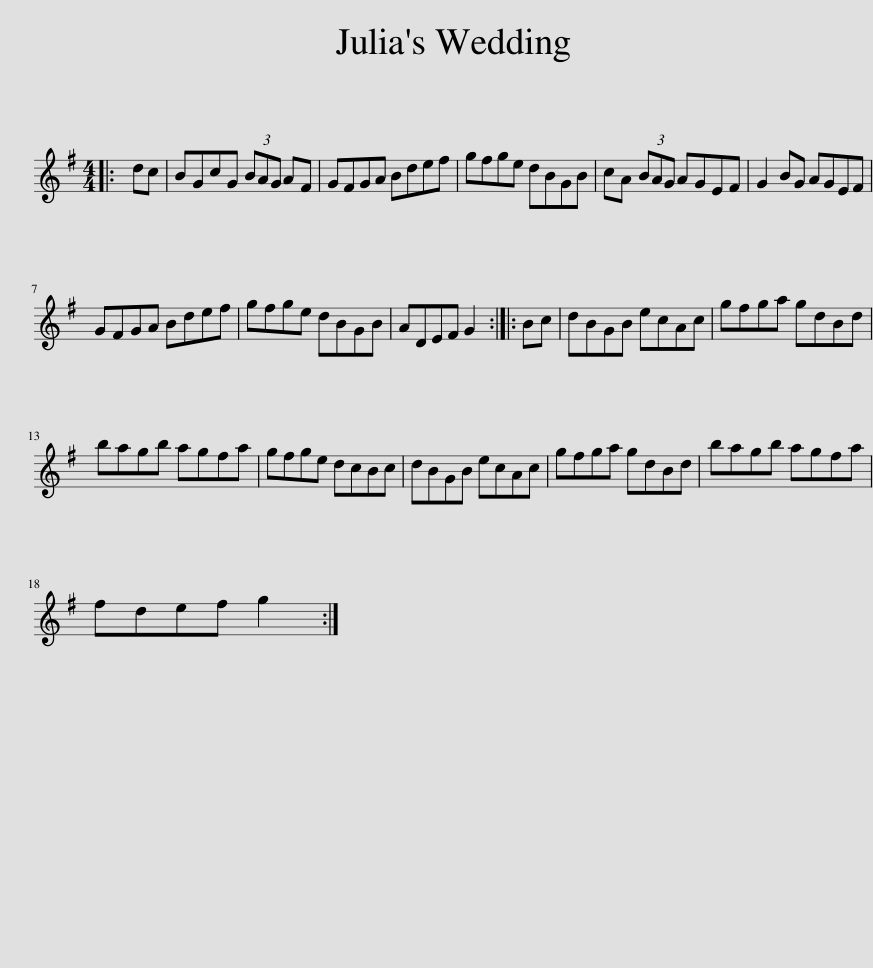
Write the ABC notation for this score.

X:1
L:1/8
M:4/4
I:linebreak $
K:G
V:1 treble
V:1
|: dc | BGcG (3BAG AF | GFGA Bdef | gfge dBGB | cA (3BAG AGEF | %5
 G2 BG AGEF |$ GFGA Bdef | gfge dBGB | ADEF G2 :: Bc | %10
 dBGB ecAc | gfga gdBd |$ bagb agfa | gfge dcBc | dBGB ecAc | %15
 gfga gdBd | bagb agfa |$ fdef g2 :| %18
